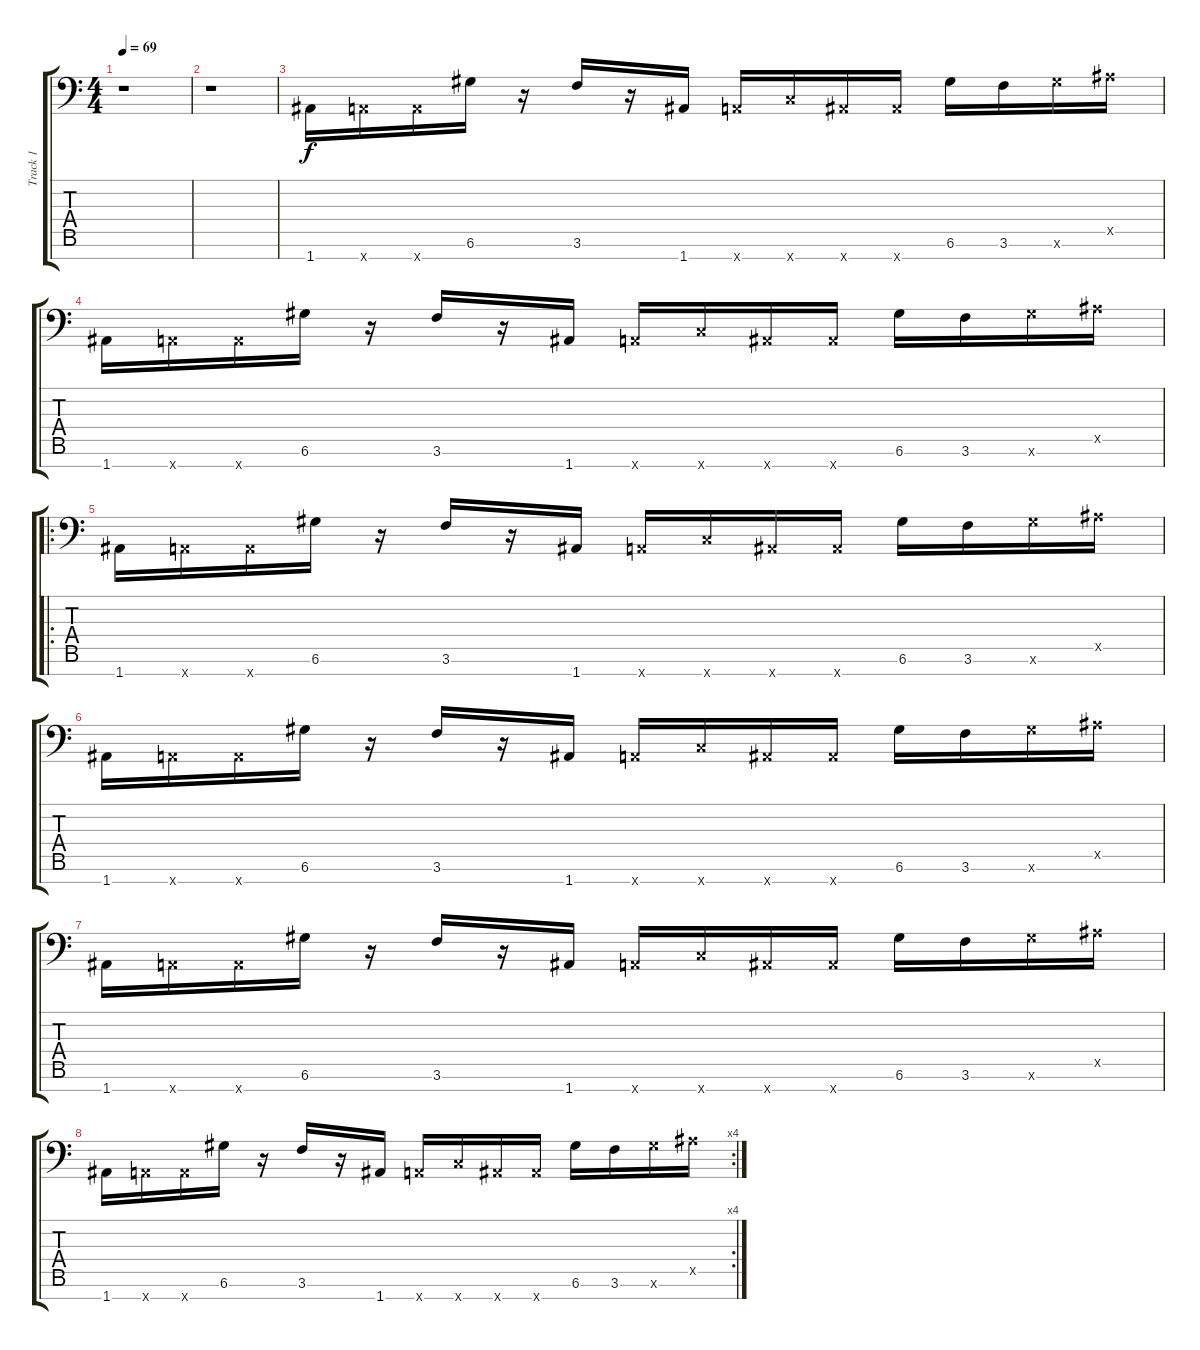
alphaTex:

\track ("Track 1" "Track 1") {instrument distortionguitar}
\staff {score tabs}
\tuning (D4 A3 F3 C3 G2 D2 A1) {hide}
\ts (4 4)
\tempo 69
\clef f4
\ks c
r.1{dy f instrument distortionguitar} |
r.1 |
1.7.16 0.7{x}.16 0.7{x}.16 6.6.16 r.16 3.6.16 r.16 1.7.16 0.7{x}.16 3.7{x}.16 1.7{x}.16 1.7{x}.16 6.6.16 3.6.16 6.6{x}.16 3.5{x}.16 |
1.7.16 0.7{x}.16 0.7{x}.16 6.6.16 r.16 3.6.16 r.16 1.7.16 0.7{x}.16 3.7{x}.16 1.7{x}.16 1.7{x}.16 6.6.16 3.6.16 6.6{x}.16 3.5{x}.16 |
\ro
1.7.16 0.7{x}.16 0.7{x}.16 6.6.16 r.16 3.6.16 r.16 1.7.16 0.7{x}.16 3.7{x}.16 1.7{x}.16 1.7{x}.16 6.6.16 3.6.16 6.6{x}.16 3.5{x}.16 |
1.7.16 0.7{x}.16 0.7{x}.16 6.6.16 r.16 3.6.16 r.16 1.7.16 0.7{x}.16 3.7{x}.16 1.7{x}.16 1.7{x}.16 6.6.16 3.6.16 6.6{x}.16 3.5{x}.16 |
1.7.16 0.7{x}.16 0.7{x}.16 6.6.16 r.16 3.6.16 r.16 1.7.16 0.7{x}.16 3.7{x}.16 1.7{x}.16 1.7{x}.16 6.6.16 3.6.16 6.6{x}.16 3.5{x}.16 |
\rc 4
1.7.16 0.7{x}.16 0.7{x}.16 6.6.16 r.16 3.6.16 r.16 1.7.16 0.7{x}.16 3.7{x}.16 1.7{x}.16 1.7{x}.16 6.6.16 3.6.16 6.6{x}.16 3.5{x}.16
